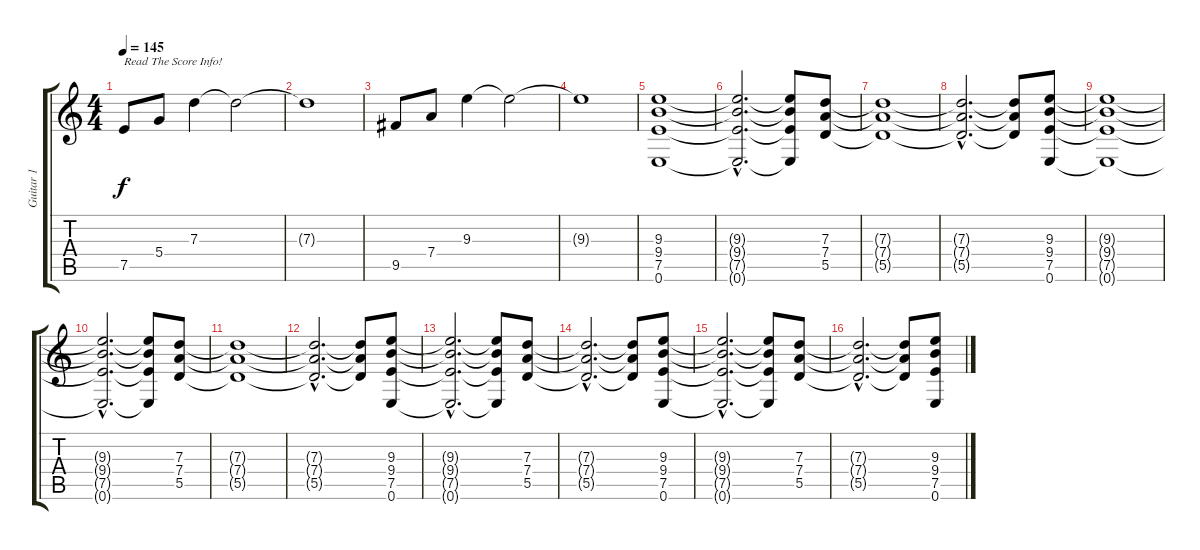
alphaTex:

\track ("Guitar 1" "Guitar 1") {instrument distortionguitar}
\staff {score tabs}
\tuning (E4 B3 G3 D3 A2 E2) {hide}
\ts (4 4)
\tempo 145
\tempo 140
\tempo 145
\clef g2
\ks c
7.5.8{txt "Read The Score Info!" dy f instrument distortionguitar} 5.4.8 7.3.4 7.3{t}.2 |
7.3{t}.1 |
9.5.8 7.4.8 9.3.4 9.3{t}.2 |
9.3{t}.1 |
(9.3 9.4 7.5 0.6).1 |
(9.3{hac t} 9.4{hac t} 7.5{hac t} 0.6{hac t}).2{d} (9.3{t} 9.4{t} 7.5{t} 0.6{t}).8 (7.3 7.4 5.5).8 |
(7.3{t} 7.4{t} 5.5{t}).1 |
(7.3{hac t} 7.4{hac t} 5.5{hac t}).2{d} (7.3{t} 7.4{t} 5.5{t}).8 (9.3 9.4 7.5 0.6).8 |
(9.3{t} 9.4{t} 7.5{t} 0.6{t}).1 |
(9.3{hac t} 9.4{hac t} 7.5{hac t} 0.6{hac t}).2{d} (9.3{t} 9.4{t} 7.5{t} 0.6{t}).8 (7.3 7.4 5.5).8 |
(7.3{t} 7.4{t} 5.5{t}).1 |
(7.3{hac t} 7.4{hac t} 5.5{hac t}).2{d} (7.3{t} 7.4{t} 5.5{t}).8 (9.3 9.4 7.5 0.6).8 |
(9.3{hac t} 9.4{hac t} 7.5{hac t} 0.6{hac t}).2{d} (9.3{t} 9.4{t} 7.5{t} 0.6{t}).8 (7.3 7.4 5.5).8 |
(7.3{hac t} 7.4{hac t} 5.5{hac t}).2{d} (7.3{t} 7.4{t} 5.5{t}).8 (9.3 9.4 7.5 0.6).8 |
(9.3{hac t} 9.4{hac t} 7.5{hac t} 0.6{hac t}).2{d} (9.3{t} 9.4{t} 7.5{t} 0.6{t}).8 (7.3 7.4 5.5).8 |
(7.3{hac t} 7.4{hac t} 5.5{hac t}).2{d} (7.3{t} 7.4{t} 5.5{t}).8 (9.3 9.4 7.5 0.6).8
